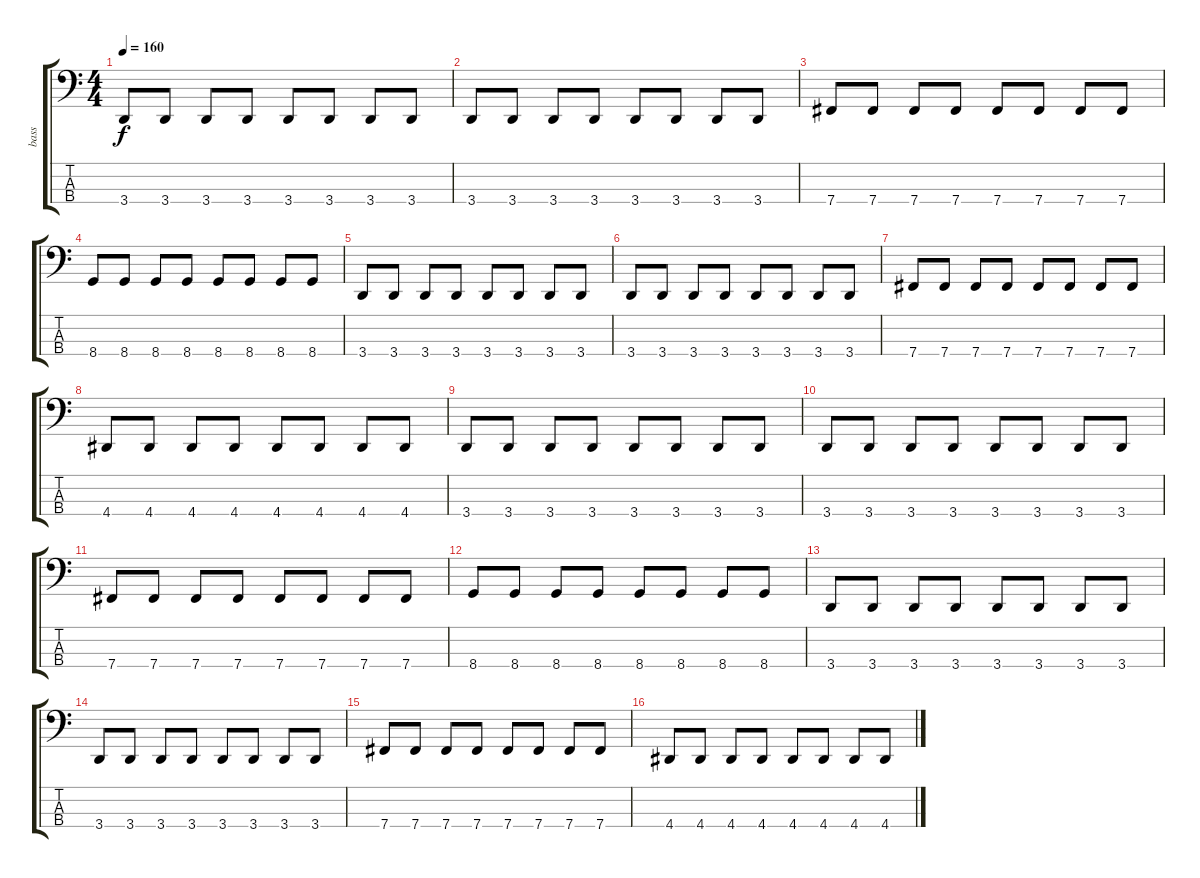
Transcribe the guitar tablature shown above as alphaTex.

\track ("bass" "bass") {instrument electricbassfinger}
\staff {score tabs}
\tuning (D2 A1 E1 B0) {hide}
\ts (4 4)
\tempo 160
\clef f4
\ks c
3.4.8{dy f} 3.4.8 3.4.8 3.4.8 3.4.8 3.4.8 3.4.8 3.4.8 |
3.4.8 3.4.8 3.4.8 3.4.8 3.4.8 3.4.8 3.4.8 3.4.8 |
7.4.8 7.4.8 7.4.8 7.4.8 7.4.8 7.4.8 7.4.8 7.4.8 |
8.4.8 8.4.8 8.4.8 8.4.8 8.4.8 8.4.8 8.4.8 8.4.8 |
3.4.8 3.4.8 3.4.8 3.4.8 3.4.8 3.4.8 3.4.8 3.4.8 |
3.4.8 3.4.8 3.4.8 3.4.8 3.4.8 3.4.8 3.4.8 3.4.8 |
7.4.8 7.4.8 7.4.8 7.4.8 7.4.8 7.4.8 7.4.8 7.4.8 |
4.4.8 4.4.8 4.4.8 4.4.8 4.4.8 4.4.8 4.4.8 4.4.8 |
3.4.8 3.4.8 3.4.8 3.4.8 3.4.8 3.4.8 3.4.8 3.4.8 |
3.4.8 3.4.8 3.4.8 3.4.8 3.4.8 3.4.8 3.4.8 3.4.8 |
7.4.8 7.4.8 7.4.8 7.4.8 7.4.8 7.4.8 7.4.8 7.4.8 |
8.4.8 8.4.8 8.4.8 8.4.8 8.4.8 8.4.8 8.4.8 8.4.8 |
3.4.8 3.4.8 3.4.8 3.4.8 3.4.8 3.4.8 3.4.8 3.4.8 |
3.4.8 3.4.8 3.4.8 3.4.8 3.4.8 3.4.8 3.4.8 3.4.8 |
7.4.8 7.4.8 7.4.8 7.4.8 7.4.8 7.4.8 7.4.8 7.4.8 |
4.4.8 4.4.8 4.4.8 4.4.8 4.4.8 4.4.8 4.4.8 4.4.8
